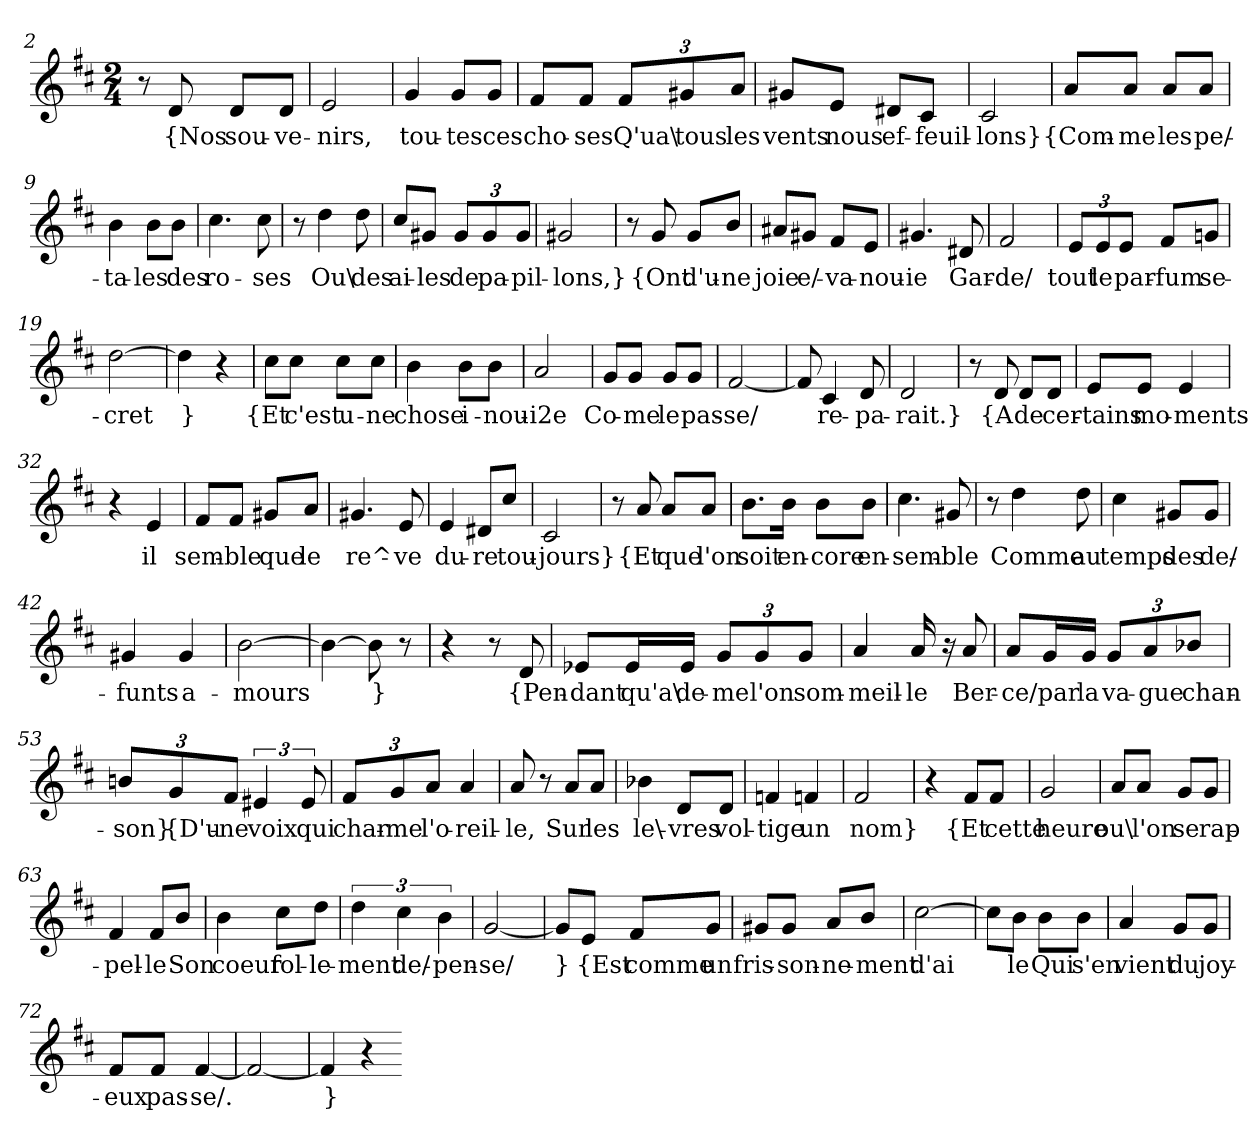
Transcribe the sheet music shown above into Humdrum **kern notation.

**kern	**text
*part1	*part1
*staff1	*staff1
*clefG2	*
*k[f#c#]	*
*M2/4	*
=2	=2
8r	.
8d	{Nos
8d/L	sou-
8d/J	-ve-
=3	=3
2e	-nirs,
=4	=4
4g	tou-
8g/L	-tes
8g/J	ces
=5	=5
8f#/L	cho-
8f#/J	-ses
12f#/L	Q'ua\
12g#X/	tous
12a/J	les
=6	=6
8g#X/L	vents
8e/J	nous
8d#X/L	ef-
8c#/J	-feuil-
=7	=7
2c#	-lons}
=8	=8
8a/L	{Com-
8a/J	-me
8a/L	les
8a/J	pe/-
=9	=9
4b	-ta-
8b\L	-les
8b\J	des
=10	=10
4.cc#	ro-
8cc#	-ses
=11	=11
8r	.
4dd	Ou\
8dd	des
=12	=12
8cc#/L	ai-
8g#X/J	-les
12g#/L	de
12g#/	pa-
12g#/J	-pil-
=13	=13
2g#X	-lons,}
=14	=14
8r	.
8g	{Ont
8g/L	d'u-
8b/J	-ne
=15	=15
8a#X/L	joie
8g#X/J	e/-
8f#/L	-va-
8e/J	-nou-
=16	=16
4.g#X	-ie
8d#X	Gar-
=17	=17
2f#	-de/
=18	=18
12e/L	tout
12e/	le
12e/J	par-
8f#/L	-fum
8gn/J	se-
=19	=19
[2dd	-cret
=20	=20
4dd]	}
4r	.
=21	=21
8cc#\L	{Et
8cc#\J	c'est
8cc#\L	u-
8cc#\J	-ne
=22	=22
4b	chose
8b\L	i-
8b\J	-nou-
=23	=23
2a	-i2e
=24	=24
8g/L	Co-
8g/J	-me
8g/L	le
8g/J	pas-
=25	=25
[2f#	-se/
=26	=26
8f#]	.
4c#	re-
8d	-pa-
=27	=27
2d	-rait.}
=30	=30
8r	.
8d	{A
8d/L	de
8d/J	cer-
=31	=31
8e/L	-tains
8e/J	mo-
4e	-ments
=32	=32
4r	.
4e	il
=33	=33
8f#/L	sem-
8f#/J	-ble
8g#X/L	que
8a/J	le
=34	=34
4.g#X	re^-
8e	-ve
=35	=35
4e	du-
8d#X/L	-re
8cc#/J	tou-
=36	=36
2c#	-jours}
=37	=37
8r	.
8a	{Et
8a/L	que
8a/J	l'on
=38	=38
8.b\L	soit
16b\Jk	en-
8b\L	-core
8b\J	en-
=39	=39
4.cc#	-sem-
8g#X	-ble
=40	=40
8r	.
4dd	Comme
8dd	au
=41	=41
4cc#	temps
8g#X/L	des
8g#/J	de/-
=42	=42
4g#X	-funts
4g#	a-
=43	=43
[2b	-mours
=44	=44
4b_	.
8b]	}
8r	.
=49	=49
4r	.
8r	.
8d	{Pen-
=50	=50
8e-X/L	-dant
16e-/L	qu'a\
16e-/JJ	de-
12g/L	-me
12g/	l'on
12g/J	som-
=51	=51
4a	-meil-
16a	-le
16r	.
8a	Ber-
=52	=52
8a/L	-ce/
16g/L	par
16g/JJ	la
12g/L	va-
12a/	-gue
12b-X/J	chan-
=53	=53
12bn/L	-son}
12g/	{D'u-
12f#/J	-ne
6e#X	voix
12e#	qui
=54	=54
12f#/L	char-
12g/	-me
12a/J	l'o-
4a	-reil-
=55	=55
8a	-le,
8r	.
8a/L	Sur
8a/J	les
=56	=56
4b-X	le\-
8d/L	-vres
8d/J	vol-
=57	=57
4fn	-tige
4fn	un
=58	=58
2f#	nom}
=60	=60
4r	.
8f#/L	{Et
8f#/J	cette
=61	=61
2g	heure
=62	=62
8a/L	ou\
8a/J	l'on
8g/L	se
8g/J	rap-
=63	=63
4f#	-pel-
8f#/L	-le
8b/J	Son
=64	=64
4b	coeur
8cc#\L	fol-
8dd\J	-le-
=65	=65
6dd	-ment
6cc#	de/-
6b	-pen-
=66	=66
[2g	-se/
=67	=67
8g/L]	}
8e/J	{Est
8f#/L	comme
8g/J	un
=68	=68
8g#X/L	fris-
8g#/J	-son-
8a/L	-ne-
8b/J	-ment
=69	=69
[2cc#	d'ai-
=70	=70
8cc#\L]	_
8b\J	-le
8b\L	Qui
8b\J	s'en
=71	=71
4a	vient
8g/L	du
8g/J	joy-
=72	=72
8f#/L	-eux
8f#/J	pas-
[4f#	-se/.
=73	=73
2f#_	.
=74	=74
4f#]	}
4r	.
=-	=-
*-	*-
